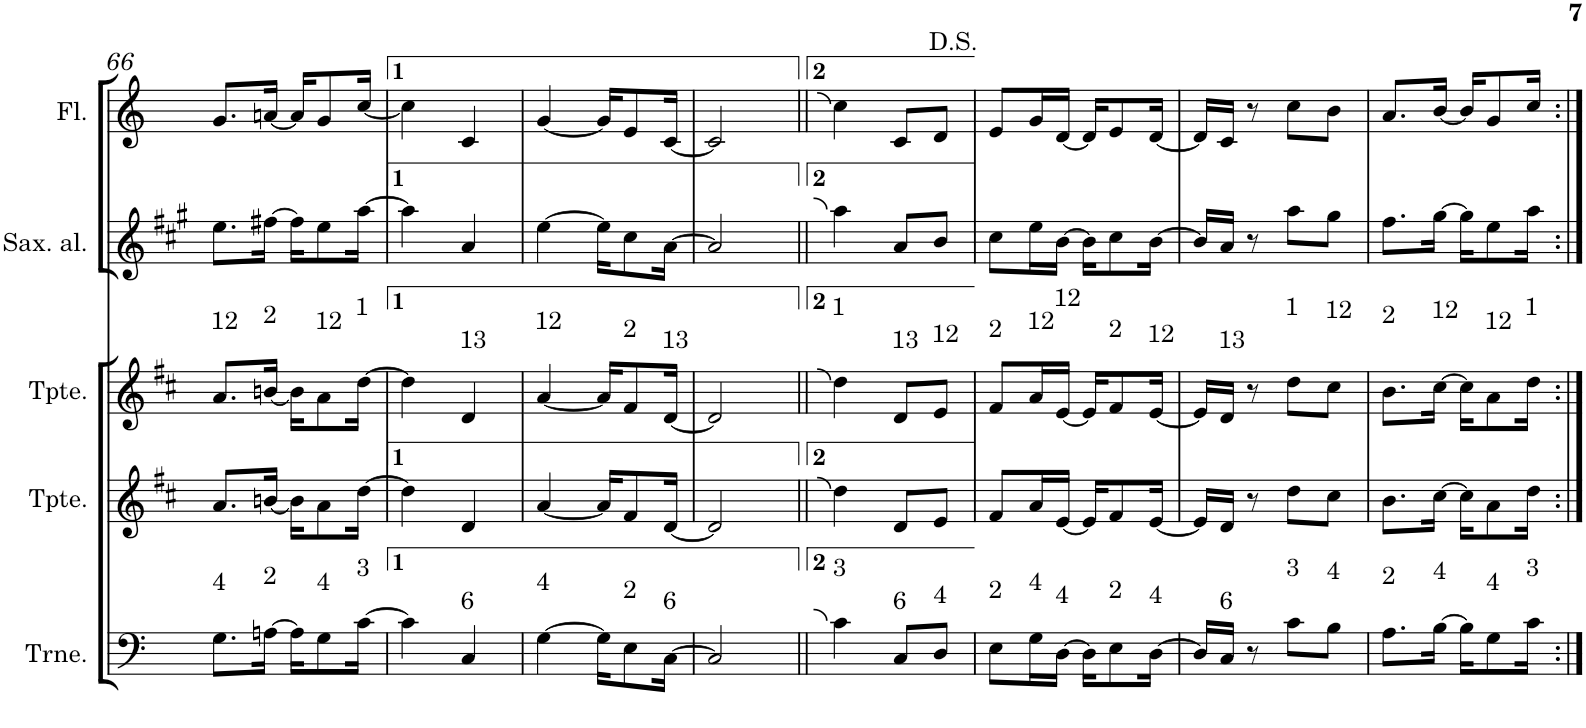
**kern	**kern	**kern	**kern	**kern
*part5	*part4	*part3	*part2	*part1
*staff5	*staff4	*staff3	*staff2	*staff1
*I"C ClavF	*I"Bb	*I"Bb - Pirata	*I"Eb	*I"C ClavG
!!LO:PB:g=z
*clefF4	*clefG2	*clefG2	*clefG2	*clefG2
*	*Trd1c2	*Trd1c2	*Trd5c9	*
*k[]	*k[f#c#]	*k[f#c#]	*k[f#c#g#]	*k[]
*M2/4	*M2/4	*M2/4	*M2/4	*M2/4
=66	=66	=66	=66	=66
!	!	!LO:TX:a:t=12	!	!
!LO:TX:a:t=4	!	!	!	!
8.G\L	8.a/L	8.a/L	8.ee\L	8.g/L
!	!	!LO:TX:a:t=2	!	!
!LO:TX:a:t=2	!	!	!	!
[>16An\Jk	[<16bn/Jk	[<16bn/Jk	[>16ff#X\Jk	[<16an/Jk
16A\KL]	16b\KL]	16b\KL]	16ff#\KL]	16a/KL]
!	!	!LO:TX:a:t=12	!	!
!LO:TX:a:t=4	!	!	!	!
8G\	8a\	8a\	8ee\	8g/
!	!	!LO:TX:a:t=1	!	!
!LO:TX:a:t=3	!	!	!	!
[>16c\Jk	[>16dd\Jk	[>16dd\Jk	[>16aa\Jk	[<16cc/Jk
=67	=67	=67	=67	=67
4c\]	4dd\]	4dd\]	4aa\]	4cc\]
!	!	!LO:TX:a:t=13	!	!
!LO:TX:a:t=6	!	!	!	!
4C/	4d/	4d/	4a/	4c/
=68	=68	=68	=68	=68
!	!	!LO:TX:a:t=12	!	!
!LO:TX:a:t=4	!	!	!	!
[>4G\	[<4a/	[<4a/	[>4ee\	[<4g/
16G\KL]	16a/KL]	16a/KL]	16ee\KL]	16g/KL]
!	!	!LO:TX:a:t=2	!	!
!LO:TX:a:t=2	!	!	!	!
8E\	8f#/	8f#/	8cc#\	8e/
!	!	!LO:TX:a:t=13	!	!
!LO:TX:a:t=6	!	!	!	!
[>16C\Jk	[<16d/Jk	[<16d/Jk	[>16a\Jk	[<16c/Jk
=69	=69	=69	=69	=69
2C/]	2d/]	2d/]	2a/]	2c/]
=70||	=70||	=70||	=70||	=70||
!	!	!LO:TX:a:t=1	!	!
!LO:TX:a:t=3	!	!	!	!
4c\	4dd\	4dd\	4aa\	4cc\
!	!	!LO:TX:a:t=13	!	!
!LO:TX:a:t=6	!	!	!	!
8C/L	8d/L	8d/L	8a/L	8c/L
!	!	!LO:TX:a:t=12	!	!
!LO:TX:a:t=4	!	!	!	!
8D/J	8e/J	8e/J	8b/J	8d/J
=71	=71	=71	=71	=71
!	!	!LO:TX:a:t=2	!	!
!LO:TX:a:t=2	!	!	!	!
8E\L	8f#/L	8f#/L	8cc#\L	8e/L
!	!	!LO:TX:a:t=12	!	!
!LO:TX:a:t=4	!	!	!	!
16G\L	16a/L	16a/L	16ee\L	16g/L
!	!	!LO:TX:a:t=12	!	!
!LO:TX:a:t=4	!	!	!	!
[>16D\JJ	[<16e/JJ	[<16e/JJ	[>16b\JJ	[<16d/JJ
16D\KL]	16e/KL]	16e/KL]	16b\KL]	16d/KL]
!	!	!LO:TX:a:t=2	!	!
!LO:TX:a:t=2	!	!	!	!
8E\	8f#/	8f#/	8cc#\	8e/
!	!	!LO:TX:a:t=12	!	!
!LO:TX:a:t=4	!	!	!	!
[>16D\Jk	[<16e/Jk	[<16e/Jk	[>16b\Jk	[<16d/Jk
=72	=72	=72	=72	=72
16D/LL]	16e/LL]	16e/LL]	16b/LL]	16d/LL]
!	!	!LO:TX:a:t=13	!	!
!LO:TX:a:t=6	!	!	!	!
16C/JJ	16d/JJ	16d/JJ	16a/JJ	16c/JJ
8r	8r	8r	8r	8r
!	!	!LO:TX:a:t=1	!	!
!LO:TX:a:t=3	!	!	!	!
8c\L	8dd\L	8dd\L	8aa\L	8cc\L
!	!	!LO:TX:a:t=12	!	!
!LO:TX:a:t=4	!	!	!	!
8B\J	8cc#\J	8cc#\J	8gg#\J	8b\J
=73	=73	=73	=73	=73
!	!	!LO:TX:a:t=2	!	!
!LO:TX:a:t=2	!	!	!	!
8.A\L	8.b\L	8.b\L	8.ff#\L	8.a/L
!	!	!LO:TX:a:t=12	!	!
!LO:TX:a:t=4	!	!	!	!
[>16B\Jk	[>16cc#\Jk	[>16cc#\Jk	[>16gg#\Jk	[<16b/Jk
16B\KL]	16cc#\KL]	16cc#\KL]	16gg#\KL]	16b/KL]
!	!	!LO:TX:a:t=12	!	!
!LO:TX:a:t=4	!	!	!	!
8G\	8a\	8a\	8ee\	8g/
!	!	!LO:TX:a:t=1	!	!
!LO:TX:a:t=3	!	!	!	!
16c\Jk	16dd\Jk	16dd\Jk	16aa\Jk	16cc/Jk
=:|!	=:|!	=:|!	=:|!	=:|!
*-	*-	*-	*-	*-
